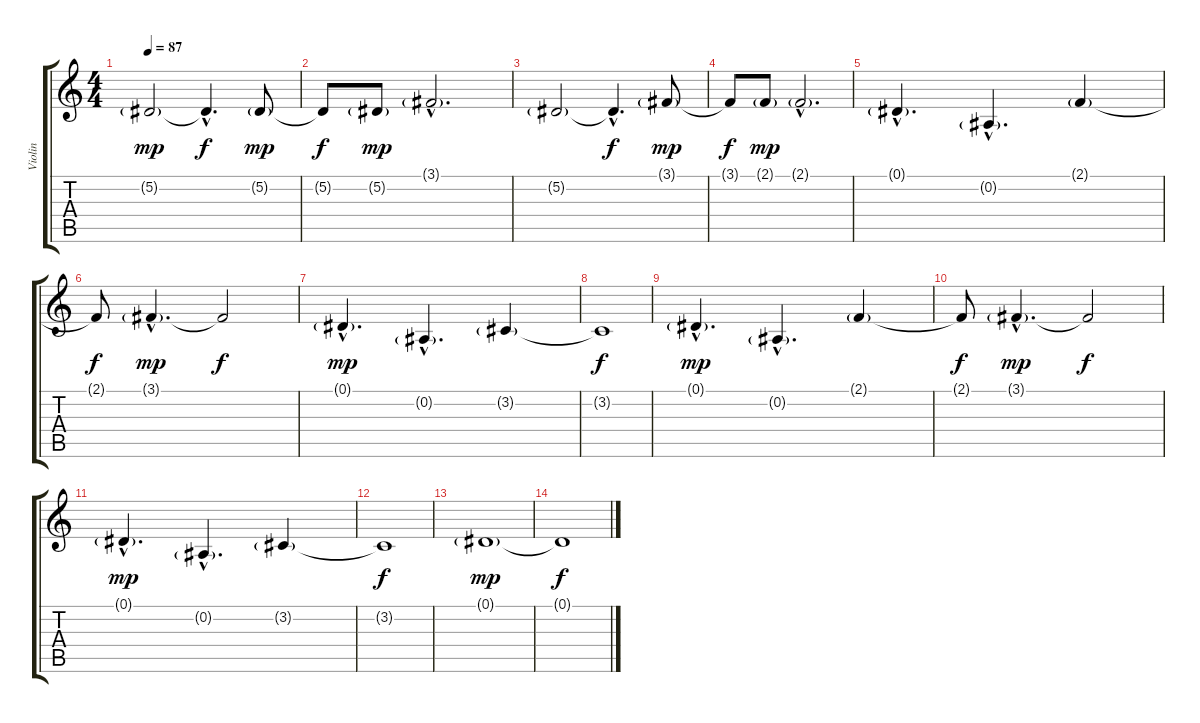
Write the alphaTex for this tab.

\track ("Violin" "Violin") {instrument viola}
\staff {score tabs}
\tuning (Eb4 Bb3 Gb3 Db3 Ab2 Eb2) {hide}
\ts (4 4)
\tempo 87
\clef g2
\ks c
5.2{g}.2{dy mp} 5.2{hac t}.4{d dy f} 5.2{g}.8{dy mp} |
5.2{t}.8{dy f} 5.2{g}.8{dy mp} 3.1{g hac}.2{d} |
5.2{g}.2 5.2{hac t}.4{d dy f} 3.1{g}.8{dy mp} |
3.1{t}.8{dy f} 2.1{g}.8{dy mp} 2.1{g hac}.2{d} |
0.1{g hac}.4{d} 0.2{g hac}.4{d} 2.1{g}.4 |
2.1{t}.8{dy f} 3.1{g hac}.4{d dy mp} 3.1{t}.2{dy f} |
0.1{g hac}.4{d dy mp} 0.2{g hac}.4{d} 3.2{g}.4 |
3.2{t}.1{dy f} |
0.1{g hac}.4{d dy mp} 0.2{g hac}.4{d} 2.1{g}.4 |
2.1{t}.8{dy f} 3.1{g hac}.4{d dy mp} 3.1{t}.2{dy f} |
0.1{g hac}.4{d dy mp} 0.2{g hac}.4{d} 3.2{g}.4 |
3.2{t}.1{dy f} |
0.1{g}.1{dy mp volume 0} |
0.1{t}.1{dy f}
